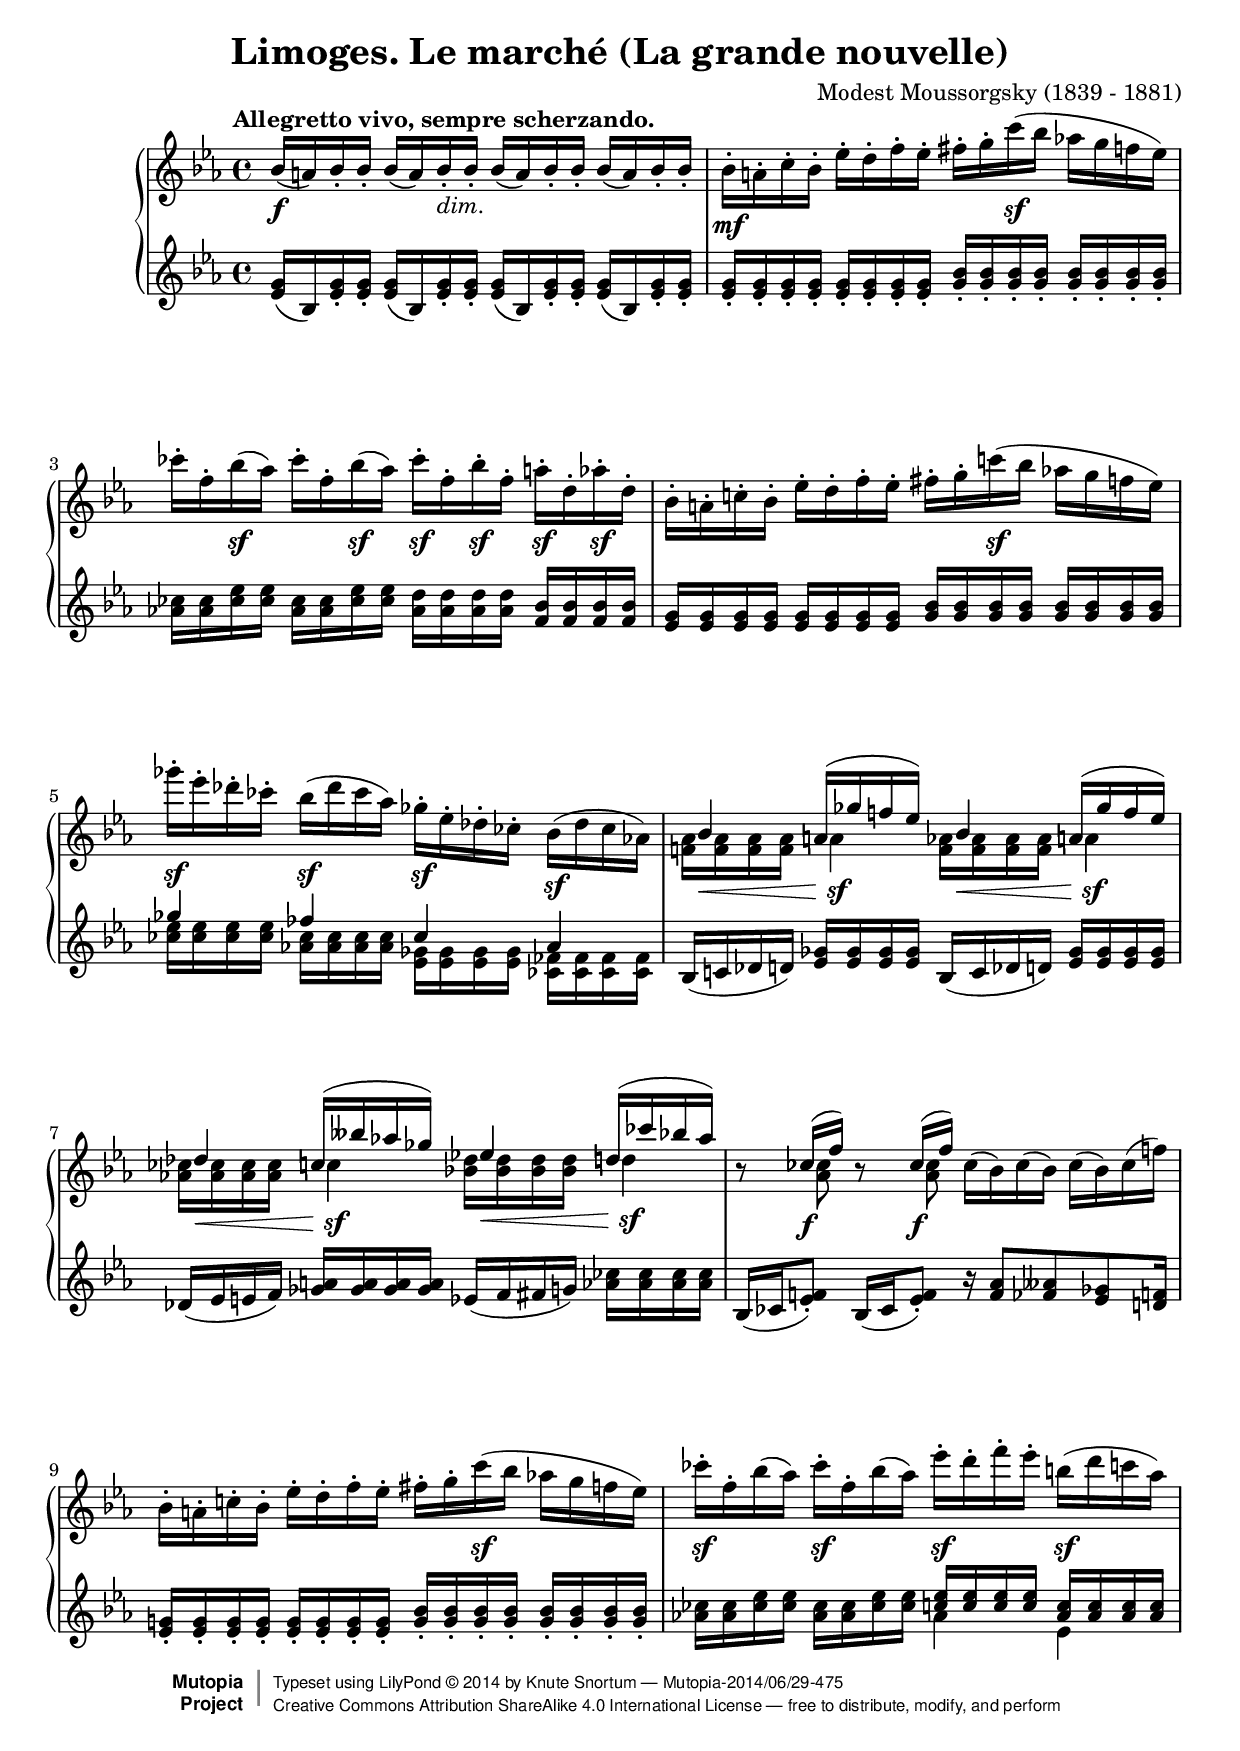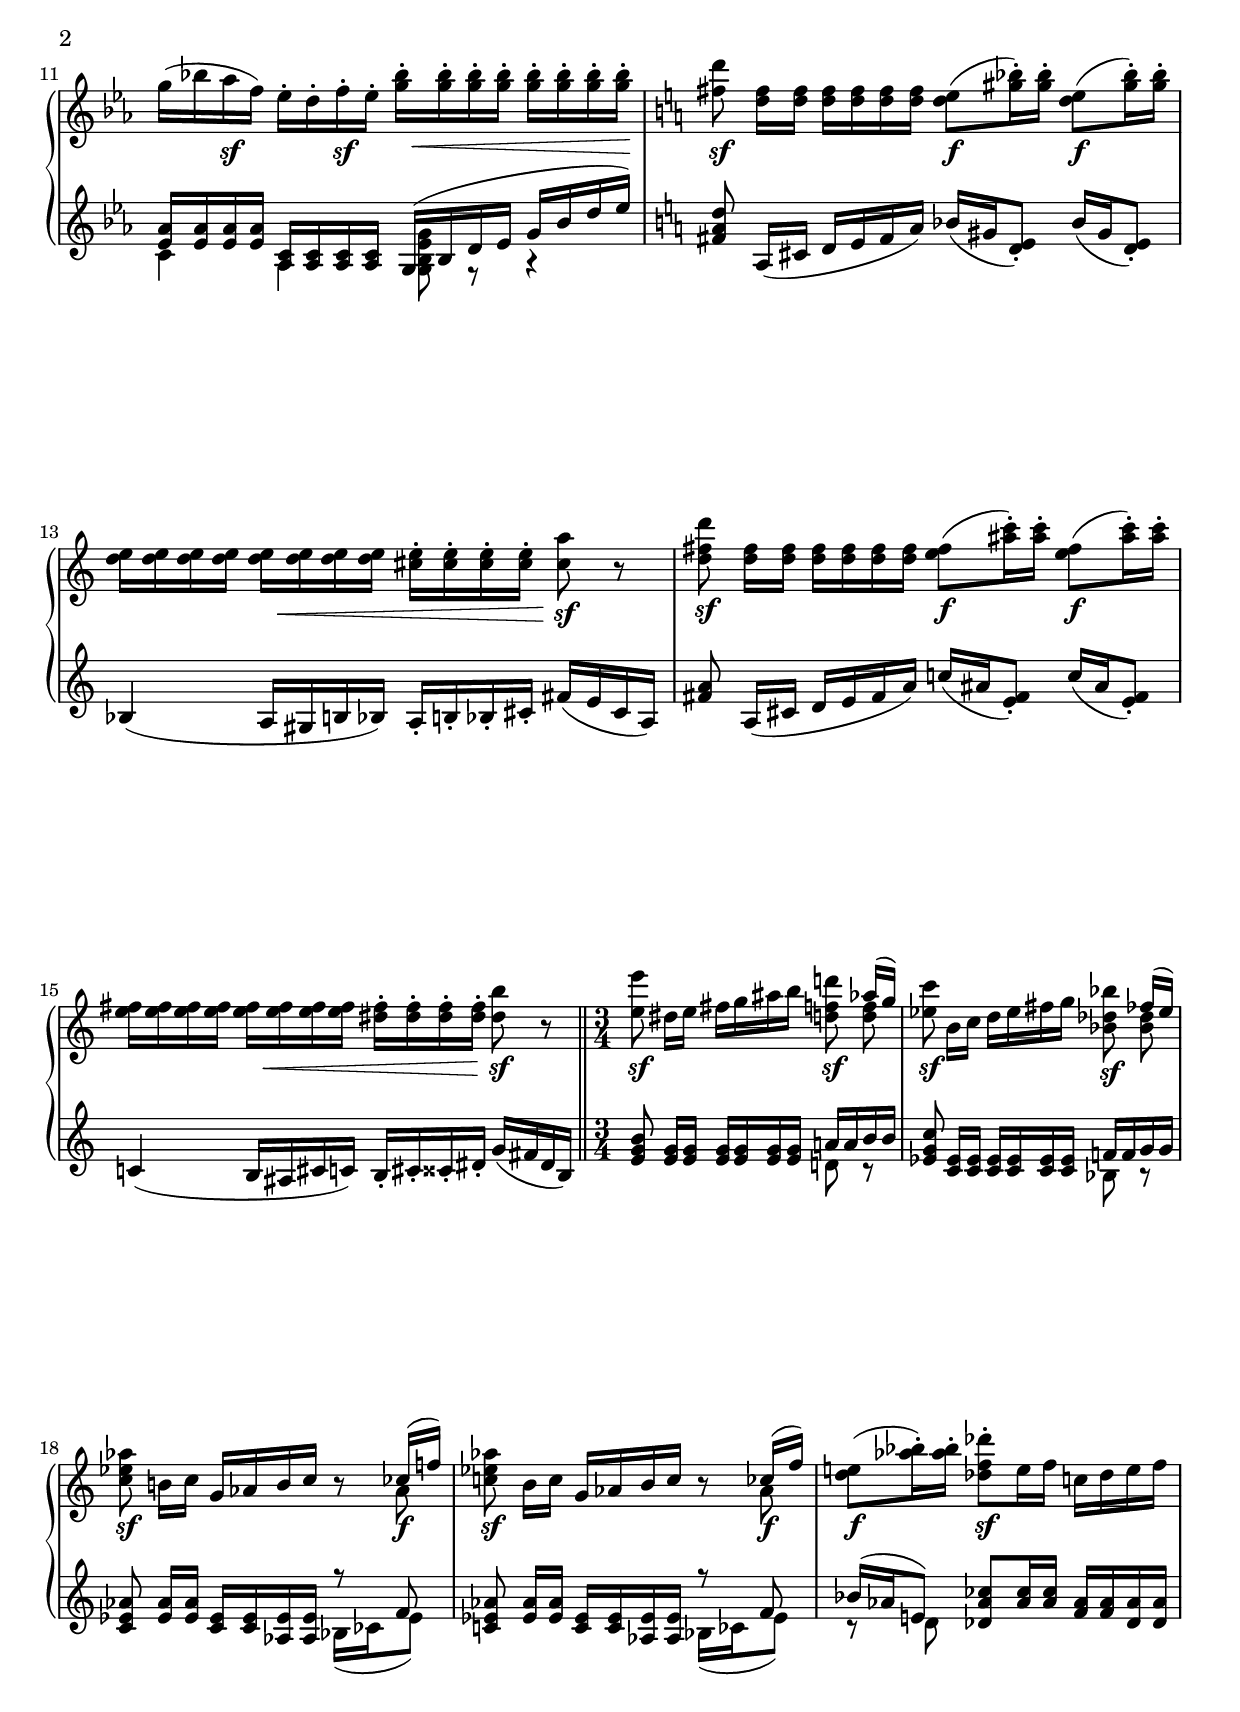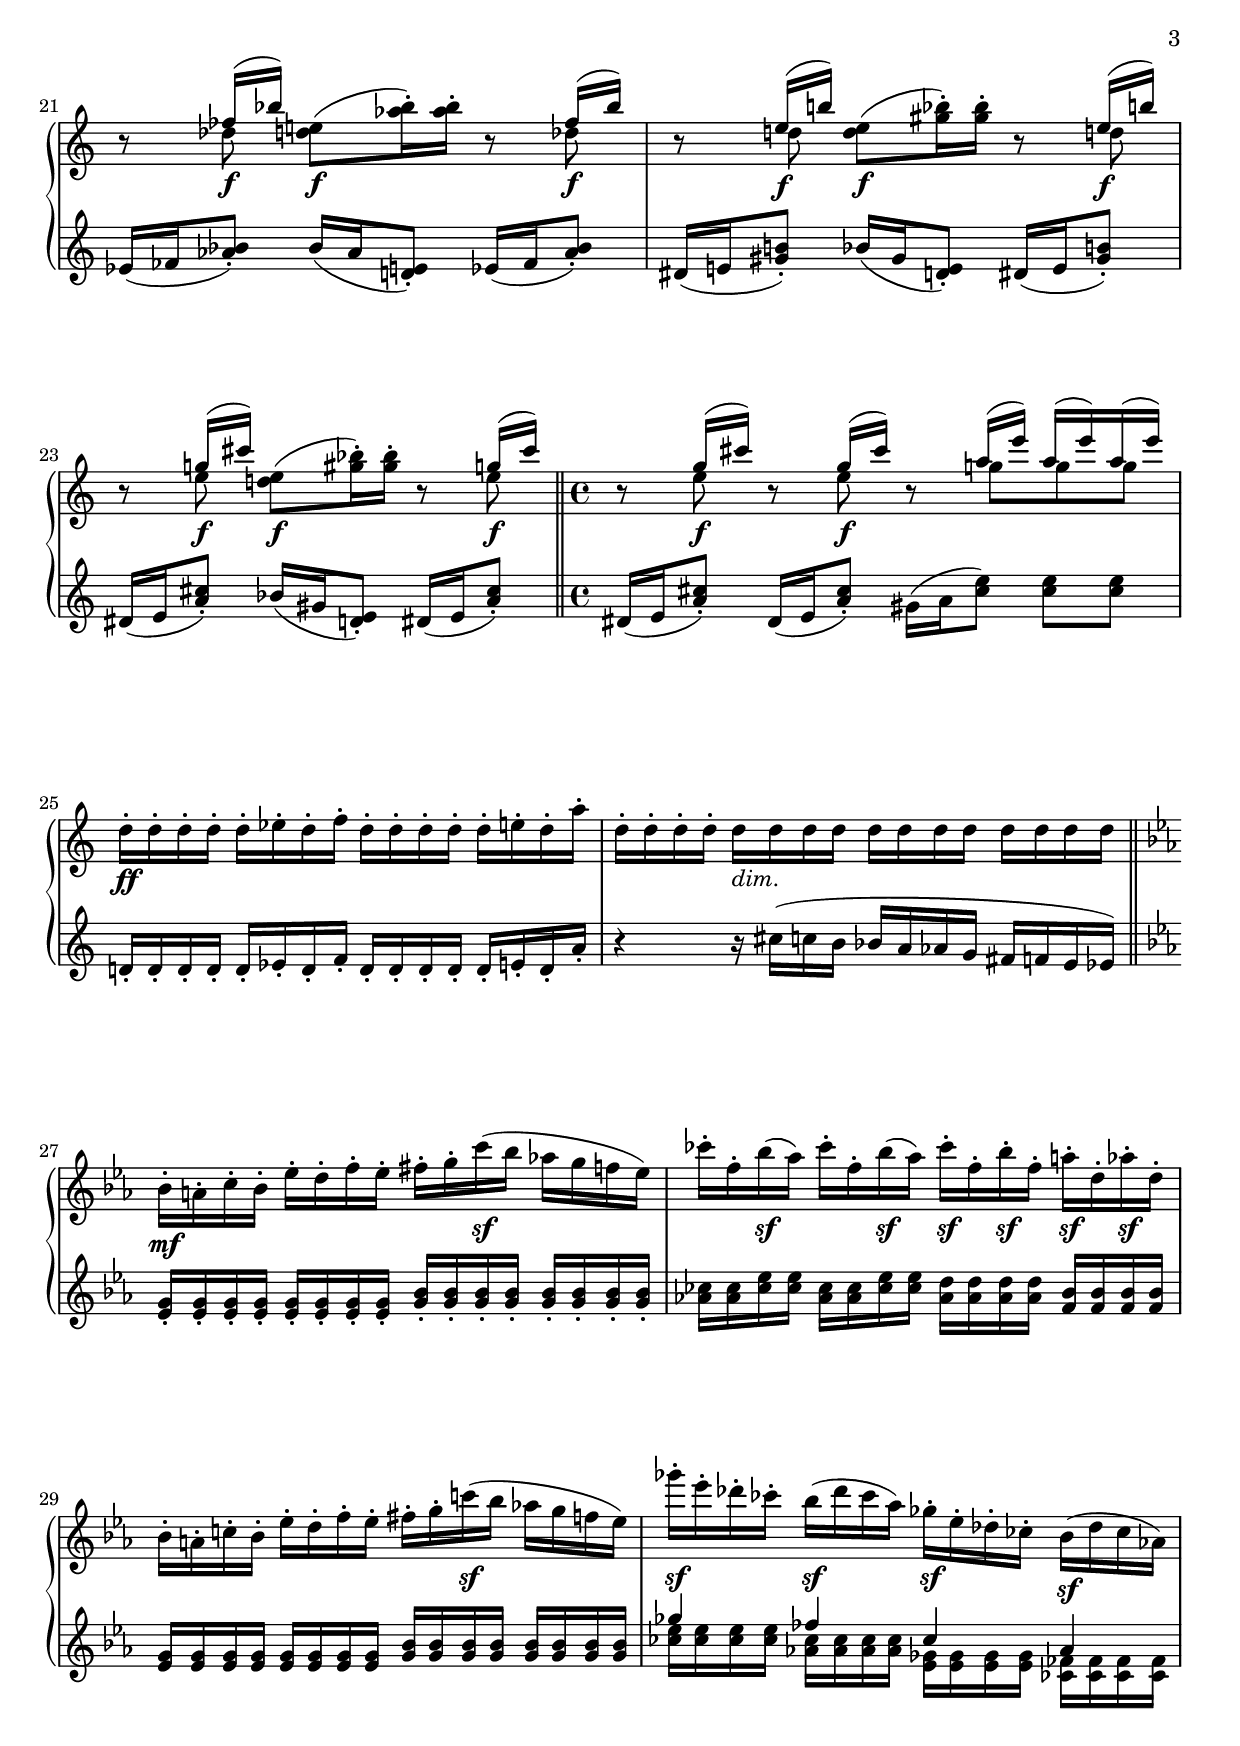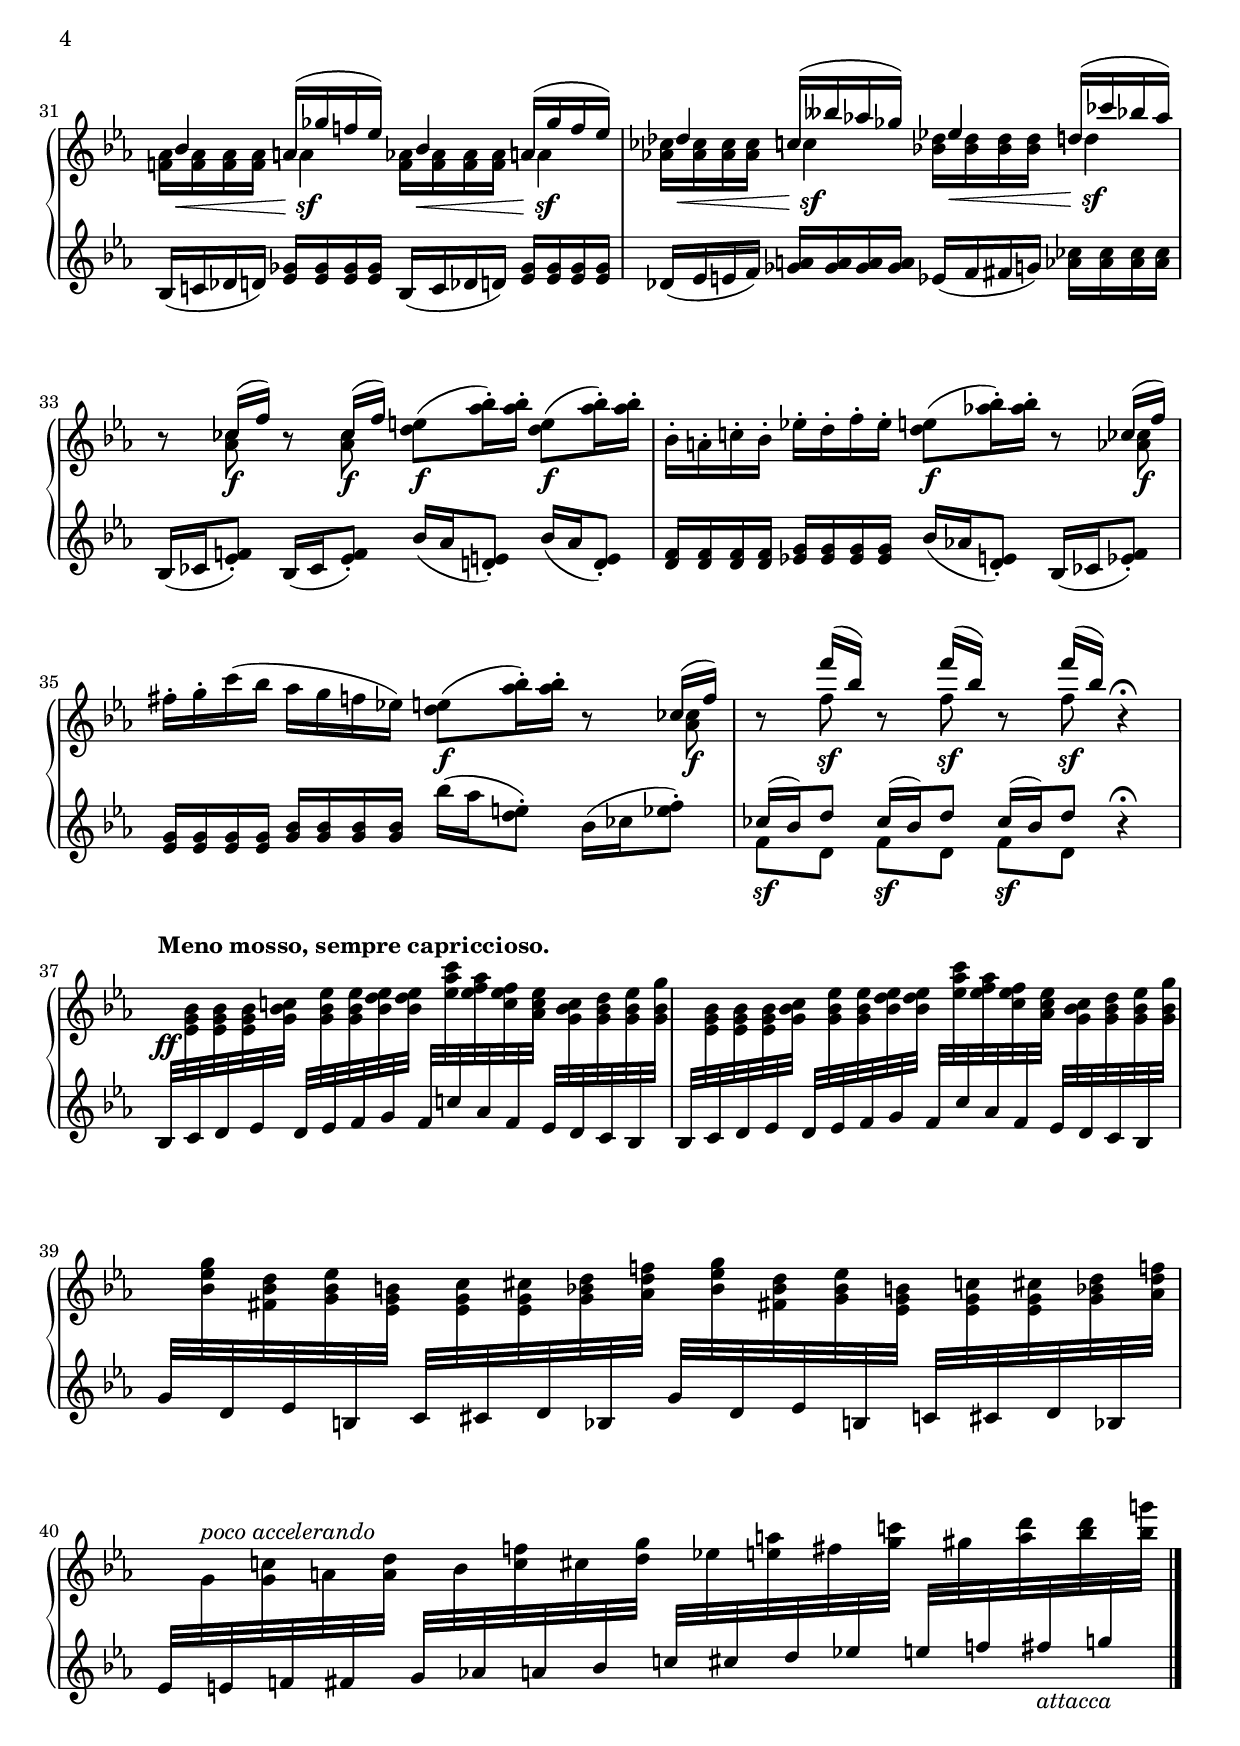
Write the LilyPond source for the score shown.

%...+....1....+....2....+....3....+....4....+....5....+....6....+....7....+....
\version "2.18.2"
\language "english"

\header {
  title        = "Limoges. Le marché (La grande nouvelle)"
  composer     = "Modest Moussorgsky (1839 - 1881)"
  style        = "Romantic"
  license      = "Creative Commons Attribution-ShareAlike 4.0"
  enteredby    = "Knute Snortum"
  date         = "1874"
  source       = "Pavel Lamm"

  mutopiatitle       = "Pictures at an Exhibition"
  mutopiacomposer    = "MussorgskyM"
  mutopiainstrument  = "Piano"
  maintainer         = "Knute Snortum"
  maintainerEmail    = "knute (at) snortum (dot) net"
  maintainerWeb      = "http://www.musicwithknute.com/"

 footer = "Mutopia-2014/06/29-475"
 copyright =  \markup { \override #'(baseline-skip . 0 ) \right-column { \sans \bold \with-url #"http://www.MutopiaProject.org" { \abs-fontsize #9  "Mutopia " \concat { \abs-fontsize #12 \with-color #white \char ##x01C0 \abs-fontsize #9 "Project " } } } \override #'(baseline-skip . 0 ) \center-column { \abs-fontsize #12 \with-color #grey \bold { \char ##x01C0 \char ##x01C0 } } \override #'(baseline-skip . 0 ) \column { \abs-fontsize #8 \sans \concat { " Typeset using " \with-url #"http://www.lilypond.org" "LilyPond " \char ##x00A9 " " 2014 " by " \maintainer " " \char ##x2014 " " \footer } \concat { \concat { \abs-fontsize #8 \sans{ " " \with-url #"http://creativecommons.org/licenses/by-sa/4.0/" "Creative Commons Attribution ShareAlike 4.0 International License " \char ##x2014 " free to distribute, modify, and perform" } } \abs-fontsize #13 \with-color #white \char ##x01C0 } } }
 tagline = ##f
}

accel = \markup { \italic "poco accelerando" }
dimin = \markup { \italic "dim." }
attacca = \markup { \italic "attacca" }

forceShiftOn = \override NoteColumn.force-hshift = #1.2
forceShiftOnn = \override NoteColumn.force-hshift = #1.4
forceShiftOnnn = \override NoteColumn.force-hshift = #1.7
forceShiftOff = \override NoteColumn.force-hshift = #0

omitDynamics = {
  \once \omit Staff.DynamicText
}

su = \change Staff = "up"
sd = \change Staff = "down"

upper = \relative c'' {
  \tempo "Allegretto vivo, sempre scherzando."

  | bf16 \f ( a ) bf-. bf-. bf ( a ) bf-. _\dimin bf-.
    bf ( a ) bf-. bf-. bf ( a ) bf-. bf-.
  | bf16-. \mf a-. c-. bf-. ef-. d-. f-. ef-.
    fs-. g-. c \sf ( bf af g f ef )
  | cf'16-. f,-. bf \sf ( af ) cf-. f,-. bf \sf ( af ) 
    cf-. \sf f,-. bf-. \sf f-. a-. \sf d,-. af'-. \sf d,-.
  | bf16-. a-. c-. bf-. ef-. d-. f-. ef-.
    fs-. g-. c \sf ( bf af g f ef )
  | gf'16-. \sf ef-. df-. cf-. bf ( \sf df cf af )
    gf-. \sf ef-. df-. cf-. bf ( \sf df cf af )
  |
  <<
    { 
      \forceShiftOn bf4 \forceShiftOff a16 ( gf' f ef ) 
      \forceShiftOn bf4 \forceShiftOff a16 ( gf' f ef ) 
    }
    \\
    { 
      \forceShiftOff \omitDynamics <af, f>16 \mf \< q q q \forceShiftOn a4 \sf 
      \forceShiftOff \omitDynamics <af f>16 \mf \< q q q \forceShiftOn a4 \sf
    }
  >>
  |
  <<
    { 
      \forceShiftOn df4 \forceShiftOff c16 ( bff' af gf ) 
      \forceShiftOn ef4 \forceShiftOff d16 ( cf' bf af ) 
    }
    \\
    { 
      \forceShiftOff \omitDynamics <af, cf>16 \mf \< q q q \forceShiftOn c4 \sf
      \forceShiftOff \omitDynamics <bf df>16 \mf \< q q q \forceShiftOn d4 \sf
    }
  >>
  
  \barNumberCheck #8
  | r8 << { cf16 ( \f f ) } \\ { \forceShiftOn <af, cf>8 } >> 
    r8 << { cf16 ( \f f ) } \\ { \forceShiftOn <af, cf>8 } >> 
    cf16 ( bf ) cf ( bf ) cf ( bf ) cf ( f )
  | bf,16-. a-. c-. bf-. ef-. d-. f-. ef-.
    fs-. g-. c \sf ( bf af g f ef )
  | cf'16-. \sf f,-. bf ( af ) cf-. \sf f,-. bf ( af )
    ef'-. \sf d-. f-. ef-. b \sf ( d c af ) \pageBreak
  | g16 ( bf af \sf f ) ef-. d-. f-. \sf ef-. 
    \omitDynamics <g bf>-. \mf \< q-. q-. q-. q-. q-. q-. q-. \!
  \key c \major
  | <fs d'>8 \sf <d fs>16 [ q ] q q q q 
    <d e>8 ( \f <gs bf>16-. ) q-. <d e>8 ( \f <gs bf>16-. ) q-.
  | <d e>16 q q q \omitDynamics q \mf \< q q q 
    <cs e>-. q-. q-. q-. <cs a'>8 \sf r
  | <d fs d'>8 \sf <d fs>16 [ q ] q q q q 
    <e fs>8 ( \f <as c>16-. ) q-. <e fs>8 ( \f <as c>16-. ) q-.
  | <e fs>16 q q q \omitDynamics q \mf \< q q q 
    <ds fs>-. q-. q-. q-. <ds b'>8 \sf r 
  \bar "||"
  
  \barNumberCheck #16
  \time 3/4
  | <e e'>8 \sf ds16 [ e ] fs g as b <d, f d'>8 \sf
    << { af'16 ( g ) } \\ { <d f>8 } >>
  | <ef c'>8 \sf b16 [ c ] d ef fs g <bf, df bf'>8 \sf
    << { ff'16 ( ef ) } \\ { <bf df>8 } >>
  | <c ef af>8 \sf b16 [ c ] g af b c r8 << { cf16 \f ( f ) } \\ { af,8 } >>
  | <c ef af>8 \sf b16 [ c ] g af b c r8 << { cf16 \f ( f ) } \\ { af,8 } >>
  | <d e>8 ( \f <af' bf>16-. ) q-. <df, f df'>8-. \sf e16 f c df e f \pageBreak
  | r8 << { ff16 ( \f bf ) } \\ { df,8 } >> <d e>8 ( \f <af' bf>16-. ) q-.
    r8 << { ff16 ( \f bf ) } \\ { df,8 } >>
  | r8 << { e16 ( \f b' ) } \\ { d,8 } >> <d e>8 ( \f <gs bf>16-. ) q-.
    r8 << { e16 ( \f b' ) } \\ { d,8 } >> 
  | r8 << { g16 ( \f cs ) } \\ { e,8 } >> <e d>8 ( \f <gs bf>16-. ) q-.
    r8 << { g16 ( \f cs ) } \\ { e,8 } >>
  \bar "||"
  
  \barNumberCheck #24
  \time 4/4
  | r8 << { g16 ( \f cs ) } \\ { e,8 } >> r8 << { g16 ( \f cs ) } \\ { e,8 } >>
    r8 << { a16 ( e' ) a, ( e' ) a, ( e' ) } \\ { g,8 g g } >> 
  | d16-. \ff d-. d-. d-. d-. ef-. d-. f-. d-. d-. d-. d-. d-. e-. d-. a'-.
  | d,16-. d-. d-. d-. d _\dimin d d d d d d d d d d d 
  \bar "||"
  \key ef \major
  | bf16-. \mf a-. c-. bf-. ef-. d-. f-. ef-.
    fs-. g-. c \sf ( bf af g f ef )
  | cf'16-. f,-. bf \sf ( af ) cf-. f,-. bf \sf ( af ) 
    cf-. \sf f,-. bf-. \sf f-. a-. \sf d,-. af'-. \sf d,-. 
  | bf16-. a-. c-. bf-. ef-. d-. f-. ef-.
    fs-. g-. c \sf ( bf af g f ef )
  | gf'16-. \sf ef-. df-. cf-. bf ( \sf df cf af )
    gf-. \sf ef-. df-. cf-. bf ( \sf df cf af ) \pageBreak
  |
  <<
    { 
      \forceShiftOn bf4 \forceShiftOff a16 ( gf' f ef ) 
      \forceShiftOn bf4 \forceShiftOff a16 ( gf' f ef ) 
    }
    \\
    { 
      \forceShiftOff \omitDynamics <af, f>16 \mf \< q q q \forceShiftOn a4 \sf 
      \forceShiftOff \omitDynamics <af f>16 \mf \< q q q \forceShiftOn a4 \sf
    }
  >>
  
  \barNumberCheck #32
  |
  <<
    { 
      \forceShiftOn df4 \forceShiftOff c16 ( bff' af gf ) 
      \forceShiftOn ef4 \forceShiftOff d16 ( cf' bf af ) 
    }
    \\
    { 
      \forceShiftOff \omitDynamics <af, cf>16 \mf \< q q q \forceShiftOn c4 \sf
      \forceShiftOff \omitDynamics <bf df>16 \mf \< q q q \forceShiftOn d4 \sf
    }
  >>
  | r8 << { cf16 ( f ) } \\ { <af, cf>8 \f } >> 
    r8 << { cf16 ( f ) } \\ { <af, cf>8 \f } >>
    <d e>8 ( \f <af' bf>16-. ) q-. <d, e>8 ( \f <af' bf>16-. ) q-.
  | bf,16-. a-. c-. bf-. ef-. d-. f-. ef-. <d e>8 ( \f <af' bf>16-. ) q-.
    r8 << { cf,16 ( f ) } \\ { \forceShiftOn <af, cf>8 \f } >>
  | fs'16-. g-. c ( bf af g f ef ) <d e>8 \f ( <af' bf>16-. ) q-.
    r8 << { cf,16 ( f ) } \\ { \forceShiftOn <af, cf>8 \f } >>
  | r8 << { f''16 ( bf, ) } \\ { f8 \sf } >> 
    r8 << { f'16 ( bf, ) } \\ { f8 \sf } >>
    r8 << { f'16 ( bf, ) } \\ { f8 \sf } >> r4 \fermata
    
  \tempo "Meno mosso, sempre capriccioso."
  | \sd bf,,32 ^\ff \su <ef g bf> \sd c \su <ef g bf> \sd d \su <ef g bf> \sd ef \su <g bf c> 
    \sd d \su <g bf ef> \sd ef \su <g bf ef> \sd f \su <bf d ef> \sd g \su <bf d ef>
    \sd f \su <ef' af c> \sd c \su <ef f af> \sd af, \su <c ef f> \sd f, \su <af c ef>
    \sd ef \su <g bf c> \sd d \su <g bf d> \sd c, \su <g' bf ef> \sd bf, \su <g' bf g'> 
  | \sd bf,32 \su <ef g bf> \sd c \su <ef g bf> \sd d \su <ef g bf> \sd ef \su <g bf c> 
    \sd d \su <g bf ef> \sd ef \su <g bf ef> \sd f \su <bf d ef> \sd g \su <bf d ef>
    \sd f \su <ef' af c> \sd c \su <ef f af> \sd af, \su <c ef f> \sd f, \su <af c ef>
    \sd ef \su <g bf c> \sd d \su <g bf d> \sd c, \su <g' bf ef> \sd bf, \su <g' bf g'> 
  | \sd g32 \su <bf ef g> \sd d, \su <fs bf d> \sd ef \su <g bf ef> \sd b, \su <ef g b>
    \sd c \su <ef g c> \sd cs \su <ef g cs> \sd d \su <g bf d> \sd bf, \su <af' d f>
    \sd g \su <bf ef g> \sd d, \su <fs bf d> \sd ef \su <g bf ef> \sd b, \su <ef g b>
    \sd c \su <ef g c> \sd cs \su <ef g cs> \sd d \su <g bf d> \sd bf, \su <af' d f>
  | \sd ef32 \su g ^\accel \sd e \su <g c> \sd f \su a \sd fs \su <a d>
    \sd g \su bf \sd af \su <c f> \sd a \su cs \sd bf \su <d g>
    \sd c \su ef \sd cs \su <e a> \sd d \su fs \sd ef \su <g c>
    \sd e \su gs \sd f \su <a d> \sd fs _\attacca \su <bf d> \sd g \su <bf g'>
  \bar "|."
}

lower = \relative c' {
  | <ef g>16 ( bf ) <ef g>-. q-. q ( bf ) <ef g>-. q-.
    q ( bf ) <ef g>-. q-. q ( bf ) <ef g>-. q-.
  | <g ef>16-. q-. q-. q-. q-. q-. q-. q-. 
    <bf g>-. q-. q-. q-. q-. q-. q-. q-.
  | <cf af>16 q <ef cf> q <cf af>16 q <ef cf> q
    <d af> q q q <bf f> q q q
  | <g ef> q q q q q q q <bf g> q q q q q q q 
  |
  << 
    { gf'4 ff cf af } 
    \\ 
    { <ef' cf>16 q q q <cf af> q q q <gf ef> q q q <ff cf> q q q } 
  >>
  | bf,16 ( c df d ) <ef gf> q q q bf16 ( c df d ) <ef gf> q q q
  | df16 ( ef e f ) <gf a> q q q ef ( f fs g ) <af cf> q q q
  
  \barNumberCheck #8
  | bf,16 ( cf <ef f>8-. ) bf16 ( cf <ef f>8-. ) 
    r16 <f af>8 <ff aff> <ef gf> <d f>16
  | <g ef>16-. q-. q-. q-. q-. q-. q-. q-. 
    <bf g>-. q-. q-. q-. q-. q-. q-. q-.
  | <af cf>16 q <cf ef> q <af cf>16 q <cf ef> q
    << { <c ef>16 q q q <af c> q q q } \\ { af4 ef } >>
  | 
  <<
    { <ef af>16 q q q <c af> q q q g ( bf d ef g bf d ef ) }
    \\
    { c,4 af \forceShiftOnnn <g bf ef g>8 r r4 }
  >>
  \key c \major
  | <fs' a d>8 a,16 ( [ cs ] d e fs a ) 
    bf ( gs <d e>8-. ) bf'16 ( gs <d e>8-. )
  | bf4 ( a16 gs b bf ) a-. b-. bf-. cs-. fs ( e cs a )
  | <fs' a>8 a,16 ( [ cs ] d e fs a ) 
    c ( as <e fs>8-. ) c'16 ( as <e fs>8-. )
  | c4 ( b16 as cs c ) b-. cs-. css-. ds-. g ( fs ds b )
  
  \barNumberCheck #16
  \time 3/4
  | <e g b>8 <e g>16 [ q ] q q q q << { a16 a b b  } \\ { d,8 r } >>
  | <ef g c>8 <c ef>16 [ q ] q q q q << { f16 f g g } \\ { bf,8 r } >>
  | <c ef af>8 <ef af>16 [ q ] <c ef> q <af ef'> q
    << { r8 f' } \\ { bf,16 ( cf ef8 ) } >>
  | <c ef af>8 <ef af>16 [ q ] <c ef> q <af ef'> q
    << { r8 f' } \\ { bf,16 ( cf ef8 ) } >>
  | << { bf'16 ( af e8 ) } \\ { r8 d } >> 
    <df af' cf>8 <af' cf>16 q <f af> q <df af'> q
  | ef16 ( ff <af bf>8-. ) bf16 ( af <d, e>8-. ) ef16 ( ff <af bf>8-. )
  | ds,16 ( e <gs b>8-. ) bf16 ( gs <d e>8-. ) ds16 ( e <gs b>8-. )
  | ds16 ( e <a cs>8-. ) bf16 ( gs <d e>8-. ) ds16 ( e <a cs>8-. )
  \bar "||"
  
  \barNumberCheck #24
  \time 4/4
  | ds,16 ( e <a cs>8-. ) ds,16 ( e <a cs>8-. ) gs16 ( a <cs e>8 ) q q
  | d,16-. d-. d-. d-. d-. ef-. d-. f-. d-. d-. d-. d-. d-. e-. d-. a'-.
  | r4 r16 cs ( c b bf a af g fs f e ef )
  \bar "||"
  \key ef \major
  | <g ef>16-. q-. q-. q-. q-. q-. q-. q-. 
    <bf g>-. q-. q-. q-. q-. q-. q-. q-.
  | <cf af>16 q <ef cf> q <cf af>16 q <ef cf> q
    <d af> q q q <bf f> q q q
  | <g ef> q q q q q q q <bf g> q q q q q q q 
  |
  << 
    { gf'4 ff cf af } 
    \\ 
    { <ef' cf>16 q q q <cf af> q q q <gf ef> q q q <ff cf> q q q } 
  >>
  | bf,16 ( c df d ) <ef gf> q q q bf16 ( c df d ) <ef gf> q q q
  
  \barNumberCheck #32
  | df16 ( ef e f ) <gf a> q q q ef ( f fs g ) <af cf> q q q
  | bf,16 ( cf <ef f>8-. ) bf16 ( cf <ef f>8-. )
    bf'16 ( af <d, e>8-. ) bf'16 ( af <d, e>8-. )
  | <d f>16 q q q <ef g> q q q bf' ( af <d, e>8-. ) bf16 ( cf <ef f>8-. )
  | <ef g>16 q q q <g bf> q q q bf' ( af <d, e>8-. ) bf16 ( cf <ef f>8-. )
  |
  << 
    { cf16 ( bf ) d8 cf16 ( bf ) d8 cf16 ( bf ) d8 }
    \\
    { f,8 [ \sf d ] f [ \sf d ] f [ \sf d ] }
  >>
    r4 \fermata
  | s1 * 4
}

global = {
  \clef treble
  \key ef \major
  \time 4/4
  \accidentalStyle piano
}

\score {
  \new PianoStaff <<
    \new Staff = "up" {
      \global
      \upper
    }
    \new Staff = "down" {
      \global
      \lower
    }
  >>
  \layout {
  }
  \midi {
    \tempo 4 = 108
  }
}
